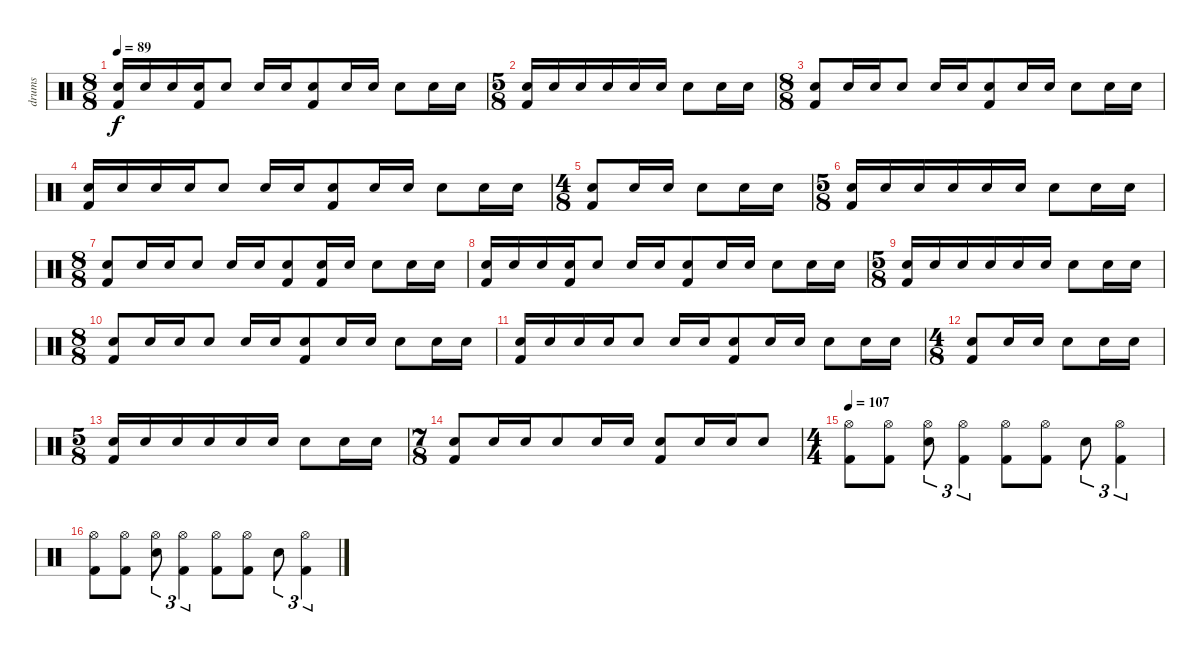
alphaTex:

\track ("drums" "drums") {instrument percussion}
\staff {score}
\articulation defaults
\ts (8 8)
\tempo 89
\clef neutral
\ks c
("Electric Snare (hit)" "Kick (hit) 2").16{dy f} "Electric Snare (hit)".16 "Electric Snare (hit)".16 ("Electric Snare (hit)" "Kick (hit) 2").16 "Electric Snare (hit)".8 "Electric Snare (hit)".16 "Electric Snare (hit)".16 ("Electric Snare (hit)" "Kick (hit) 2").8 "Electric Snare (hit)".16 "Electric Snare (hit)".16 "Electric Snare (hit)".8 "Electric Snare (hit)".16 "Electric Snare (hit)".16 |
\ts (5 8)
("Electric Snare (hit)" "Kick (hit) 2").16 "Electric Snare (hit)".16 "Electric Snare (hit)".16 "Electric Snare (hit)".16 "Electric Snare (hit)".16 "Electric Snare (hit)".16 "Electric Snare (hit)".8 "Electric Snare (hit)".16 "Electric Snare (hit)".16 |
\ts (8 8)
("Electric Snare (hit)" "Kick (hit) 2").8 "Electric Snare (hit)".16 "Electric Snare (hit)".16 "Electric Snare (hit)".8 "Electric Snare (hit)".16 "Electric Snare (hit)".16 ("Electric Snare (hit)" "Kick (hit) 2").8 "Electric Snare (hit)".16 "Electric Snare (hit)".16 "Electric Snare (hit)".8 "Electric Snare (hit)".16 "Electric Snare (hit)".16 |
("Electric Snare (hit)" "Kick (hit) 2").16 "Electric Snare (hit)".16 "Electric Snare (hit)".16 "Electric Snare (hit)".16 "Electric Snare (hit)".8 "Electric Snare (hit)".16 "Electric Snare (hit)".16 ("Electric Snare (hit)" "Kick (hit) 2").8 "Electric Snare (hit)".16 "Electric Snare (hit)".16 "Electric Snare (hit)".8 "Electric Snare (hit)".16 "Electric Snare (hit)".16 |
\ts (4 8)
("Electric Snare (hit)" "Kick (hit) 2").8 "Electric Snare (hit)".16 "Electric Snare (hit)".16 "Electric Snare (hit)".8 "Electric Snare (hit)".16 "Electric Snare (hit)".16 |
\ts (5 8)
("Electric Snare (hit)" "Kick (hit) 2").16 "Electric Snare (hit)".16 "Electric Snare (hit)".16 "Electric Snare (hit)".16 "Electric Snare (hit)".16 "Electric Snare (hit)".16 "Electric Snare (hit)".8 "Electric Snare (hit)".16 "Electric Snare (hit)".16 |
\ts (8 8)
("Electric Snare (hit)" "Kick (hit) 2").8 "Electric Snare (hit)".16 "Electric Snare (hit)".16 "Electric Snare (hit)".8 "Electric Snare (hit)".16 "Electric Snare (hit)".16 ("Electric Snare (hit)" "Kick (hit) 2").8 ("Electric Snare (hit)" "Kick (hit) 2").16 "Electric Snare (hit)".16 "Electric Snare (hit)".8 "Electric Snare (hit)".16 "Electric Snare (hit)".16 |
("Electric Snare (hit)" "Kick (hit) 2").16 "Electric Snare (hit)".16 "Electric Snare (hit)".16 ("Electric Snare (hit)" "Kick (hit) 2").16 "Electric Snare (hit)".8 "Electric Snare (hit)".16 "Electric Snare (hit)".16 ("Electric Snare (hit)" "Kick (hit) 2").8 "Electric Snare (hit)".16 "Electric Snare (hit)".16 "Electric Snare (hit)".8 "Electric Snare (hit)".16 "Electric Snare (hit)".16 |
\ts (5 8)
("Electric Snare (hit)" "Kick (hit) 2").16 "Electric Snare (hit)".16 "Electric Snare (hit)".16 "Electric Snare (hit)".16 "Electric Snare (hit)".16 "Electric Snare (hit)".16 "Electric Snare (hit)".8 "Electric Snare (hit)".16 "Electric Snare (hit)".16 |
\ts (8 8)
("Electric Snare (hit)" "Kick (hit) 2").8 "Electric Snare (hit)".16 "Electric Snare (hit)".16 "Electric Snare (hit)".8 "Electric Snare (hit)".16 "Electric Snare (hit)".16 ("Electric Snare (hit)" "Kick (hit) 2").8 "Electric Snare (hit)".16 "Electric Snare (hit)".16 "Electric Snare (hit)".8 "Electric Snare (hit)".16 "Electric Snare (hit)".16 |
("Electric Snare (hit)" "Kick (hit) 2").16 "Electric Snare (hit)".16 "Electric Snare (hit)".16 "Electric Snare (hit)".16 "Electric Snare (hit)".8 "Electric Snare (hit)".16 "Electric Snare (hit)".16 ("Electric Snare (hit)" "Kick (hit) 2").8 "Electric Snare (hit)".16 "Electric Snare (hit)".16 "Electric Snare (hit)".8 "Electric Snare (hit)".16 "Electric Snare (hit)".16 |
\ts (4 8)
("Electric Snare (hit)" "Kick (hit) 2").8 "Electric Snare (hit)".16 "Electric Snare (hit)".16 "Electric Snare (hit)".8 "Electric Snare (hit)".16 "Electric Snare (hit)".16 |
\ts (5 8)
("Electric Snare (hit)" "Kick (hit) 2").16 "Electric Snare (hit)".16 "Electric Snare (hit)".16 "Electric Snare (hit)".16 "Electric Snare (hit)".16 "Electric Snare (hit)".16 "Electric Snare (hit)".8 "Electric Snare (hit)".16 "Electric Snare (hit)".16 |
\ts (7 8)
("Electric Snare (hit)" "Kick (hit) 2").8 "Electric Snare (hit)".16 "Electric Snare (hit)".16 "Electric Snare (hit)".8 "Electric Snare (hit)".16 "Electric Snare (hit)".16 ("Electric Snare (hit)" "Kick (hit) 2").8 "Electric Snare (hit)".16 "Electric Snare (hit)".16 "Electric Snare (hit)".8 |
\ts (4 4)
\tempo 107
("Hi-Hat (open)" "Kick (hit) 2").8 ("Hi-Hat (open)" "Kick (hit) 2").8 ("Hi-Hat (open)" "Electric Snare (hit)").8{tu (3 2)} ("Hi-Hat (open)" "Kick (hit) 2").4{tu (3 2)} ("Hi-Hat (open)" "Kick (hit) 2").8 ("Hi-Hat (open)" "Kick (hit) 2").8 "Electric Snare (hit)".8{tu (3 2)} ("Hi-Hat (open)" "Kick (hit) 2").4{tu (3 2)} |
("Hi-Hat (open)" "Kick (hit) 2").8 ("Hi-Hat (open)" "Kick (hit) 2").8 ("Hi-Hat (open)" "Electric Snare (hit)").8{tu (3 2)} ("Hi-Hat (open)" "Kick (hit) 2").4{tu (3 2)} ("Hi-Hat (open)" "Kick (hit) 2").8 ("Hi-Hat (open)" "Kick (hit) 2").8 "Electric Snare (hit)".8{tu (3 2)} ("Hi-Hat (open)" "Kick (hit) 2").4{tu (3 2)}
